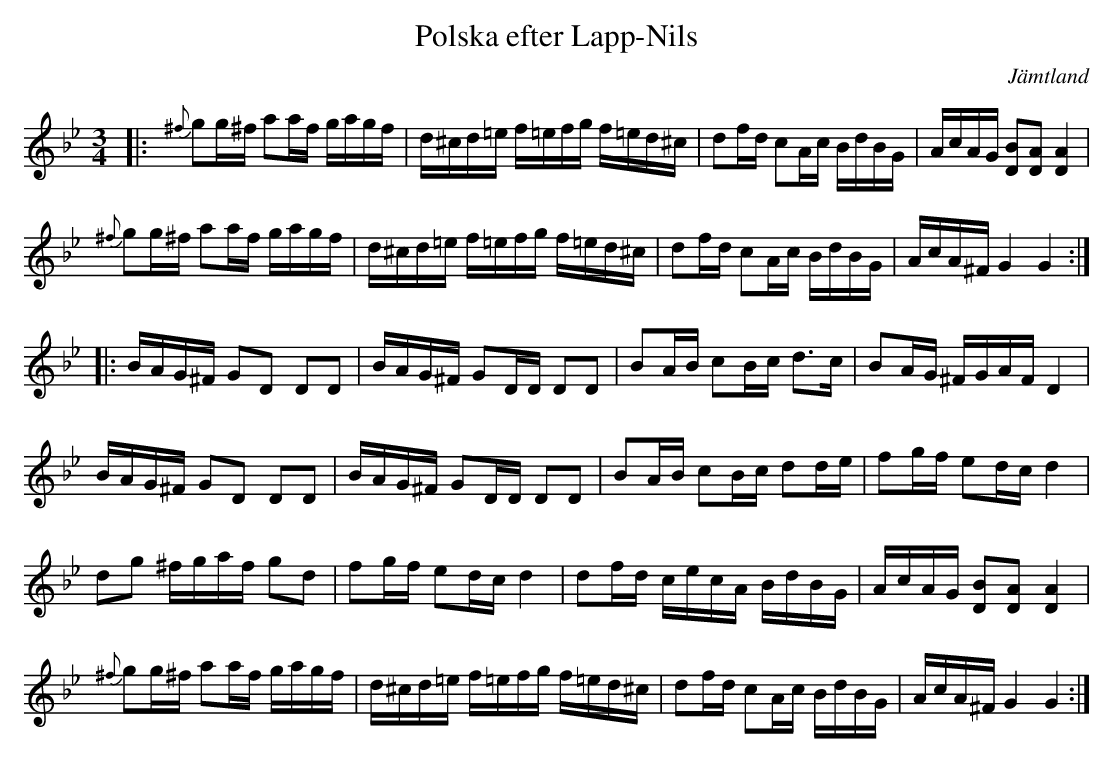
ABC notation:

X:1
T:Polska efter Lapp-Nils
O:Jämtland
M:3/4
L:1/8
K:Gminor
 |: {^f}gg/^f/ aa/f/ g/a/g/f/ | d/^c/d/=e/ f/=e/f/g/ f/=e/d/^c/ | df/d/ cA/c/ B/d/B/G/ | A/c/A/G/ [BD][AD] [A2D2] |
{^f}gg/^f/ aa/f/ g/a/g/f/ | d/^c/d/=e/ f/=e/f/g/ f/=e/d/^c/ | df/d/ cA/c/ B/d/B/G/ | A/c/A/^F/G2G2 :|
|: B/A/G/^F/ GD DD | B/A/G/^F/ GD/D/ DD | BA/B/ cB/c/ d>c | BA/G/ ^F/G/A/F/ D2 |
B/A/G/^F/ GD DD | B/A/G/^F/ GD/D/ DD | BA/B/ cB/c/ dd/e/ | fg/f/ ed/c/ d2 |
dg ^f/g/a/f/ gd | fg/f/ ed/c/ d2 | df/d/ c/e/c/A/ B/d/B/G/ | A/c/A/G/ [BD][AD] [A2D2] |
{^f}gg/^f/ aa/f/ g/a/g/f/ | d/^c/d/=e/ f/=e/f/g/ f/=e/d/^c/ | df/d/ cA/c/ B/d/B/G/ | A/c/A/^F/G2G2 :|
